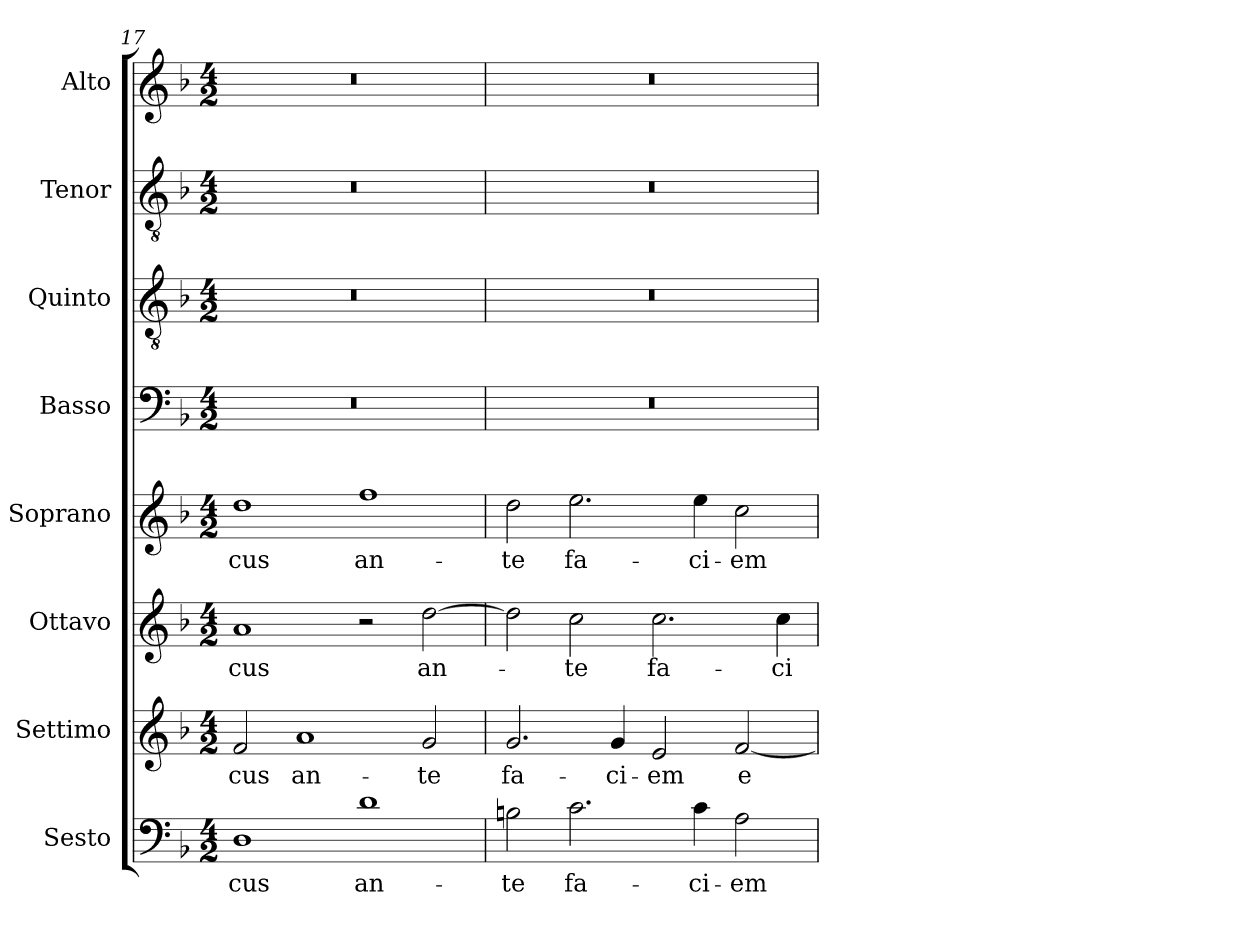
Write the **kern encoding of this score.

**kern	**text	**kern	**text	**kern	**text	**kern	**text	**kern	**kern	**kern	**kern
*part8	*part8	*part7	*part7	*part6	*part6	*part5	*part5	*part4	*part3	*part2	*part1
*staff8	*staff8	*staff7	*staff7	*staff6	*staff6	*staff5	*staff5	*staff4	*staff3	*staff2	*staff1
*I"Sesto	*	*I"Settimo	*	*I"Ottavo	*	*I"Soprano	*	*I"Basso	*I"Quinto	*I"Tenor	*I"Alto
*I'Ss.	*	*I'St.	*	*I'Ot.	*	*I'S.	*	*I'B.	*I'Q.	*I'T.	*I'A.
*clefF4	*	*clefG2	*	*clefG2	*	*clefG2	*	*clefF4	*clefGv2	*clefGv2	*clefG2
*	*	*	*	*	*	*	*	*	*ITrd7c12	*ITrd7c12	*
*k[b-]	*	*k[b-]	*	*k[b-]	*	*k[b-]	*	*k[b-]	*k[b-]	*k[b-]	*k[b-]
*F:	*	*F:	*	*F:	*	*F:	*	*F:	*F:	*F:	*F:
*M4/2	*	*M4/2	*	*M4/2	*	*M4/2	*	*M4/2	*M4/2	*M4/2	*M4/2
=17	=17	=17	=17	=17	=17	=17	=17	=17	=17	=17	=17
!	!LO:LY:b:color=#000000	!	!	!	!	!	!	!	!	!	!
!	!	!	!LO:LY:b:color=#000000	!	!	!	!	!	!	!	!
!	!	!	!	!	!LO:LY:b:color=#000000	!	!	!	!	!	!
!	!	!	!	!	!	!	!LO:LY:b:color=#000000	!LO:N:vis=1	!LO:N:vis=1	!LO:N:vis=1	!LO:N:vis=1
1Di	-cus	2fi/	-cus	1ai	-cus	1ddi	-cus	0r	0r	0r	0r
!	!	!	!LO:LY:b:color=#000000	!	!	!	!	!	!	!	!
.	.	1ai	an-	.	.	.	.	.	.	.	.
!	!LO:LY:b:color=#000000	!	!	!	!	!	!	!	!	!	!
!	!	!	!	!	!	!	!LO:LY:b:color=#000000	!	!	!	!
1di	an-	.	.	2r	.	1ffi	an-	.	.	.	.
!	!	!	!LO:LY:b:color=#000000	!	!	!	!	!	!	!	!
!	!	!	!	!	!LO:LY:b:color=#000000	!	!	!	!	!	!
.	.	2gi/	-te	[2ddi\	an-	.	.	.	.	.	.
=18	=18	=18	=18	=18	=18	=18	=18	=18	=18	=18	=18
!	!LO:LY:b:color=#000000	!	!	!	!	!	!	!	!	!	!
!	!	!	!LO:LY:b:color=#000000	!	!	!	!	!	!	!	!
!	!	!	!	!	!	!	!LO:LY:b:color=#000000	!LO:N:vis=1	!LO:N:vis=1	!LO:N:vis=1	!LO:N:vis=1
2Bni\	-te	2.gi/	fa-	2ddi\]	.	2ddi\	-te	0r	0r	0r	0r
!	!LO:LY:b:color=#000000	!	!	!	!	!	!	!	!	!	!
!	!	!	!	!	!LO:LY:b:color=#000000	!	!	!	!	!	!
!	!	!	!	!	!	!	!LO:LY:b:color=#000000	!	!	!	!
2.ci\	fa-	.	.	2cci\	-te	2.eei\	fa-	.	.	.	.
!	!	!	!LO:LY:b:color=#000000	!	!	!	!	!	!	!	!
.	.	4gi/	-ci-	.	.	.	.	.	.	.	.
!	!	!	!LO:LY:b:color=#000000	!	!	!	!	!	!	!	!
!	!	!	!	!	!LO:LY:b:color=#000000	!	!	!	!	!	!
.	.	2ei/	-em	2.cci\	fa-	.	.	.	.	.	.
!	!LO:LY:b:color=#000000	!	!	!	!	!	!	!	!	!	!
!	!	!	!	!	!	!	!LO:LY:b:color=#000000	!	!	!	!
4ci\	-ci-	.	.	.	.	4eei\	-ci-	.	.	.	.
!	!LO:LY:b:color=#000000	!	!	!	!	!	!	!	!	!	!
!	!	!	!LO:LY:b:color=#000000	!	!	!	!	!	!	!	!
!	!	!	!	!	!	!	!LO:LY:b:color=#000000	!	!	!	!
2Ai\	-em	[2fi/	e-	.	.	2cci\	-em	.	.	.	.
!	!	!	!	!	!LO:LY:b:color=#000000	!	!	!	!	!	!
.	.	.	.	4cci\	-ci-	.	.	.	.	.	.
=	=	=	=	=	=	=	=	=	=	=	=
*-	*-	*-	*-	*-	*-	*-	*-	*-	*-	*-	*-
